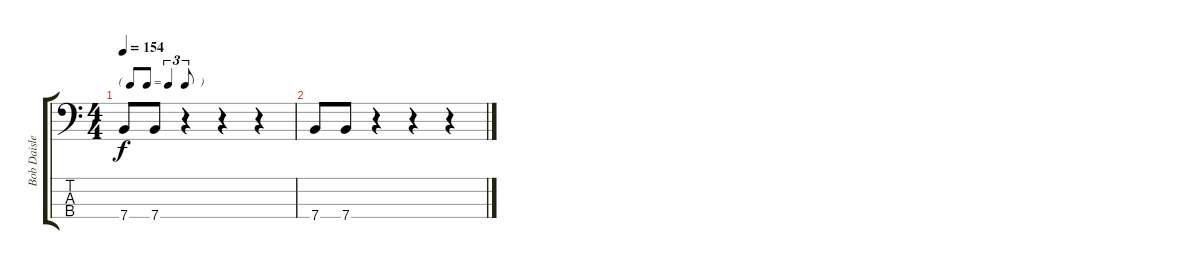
\track ("Bob Daisley (Bass)" "Bob Daisle") {instrument electricbassfinger}
\staff {score tabs}
\tuning (G2 D2 A1 E1) {hide}
\ts (4 4)
\tf triplet8th
\tempo 154
\clef f4
\ks c
7.4.8{dy f} 7.4.8 r.4 r.4 r.4 |
7.4.8 7.4.8 r.4 r.4 r.4
